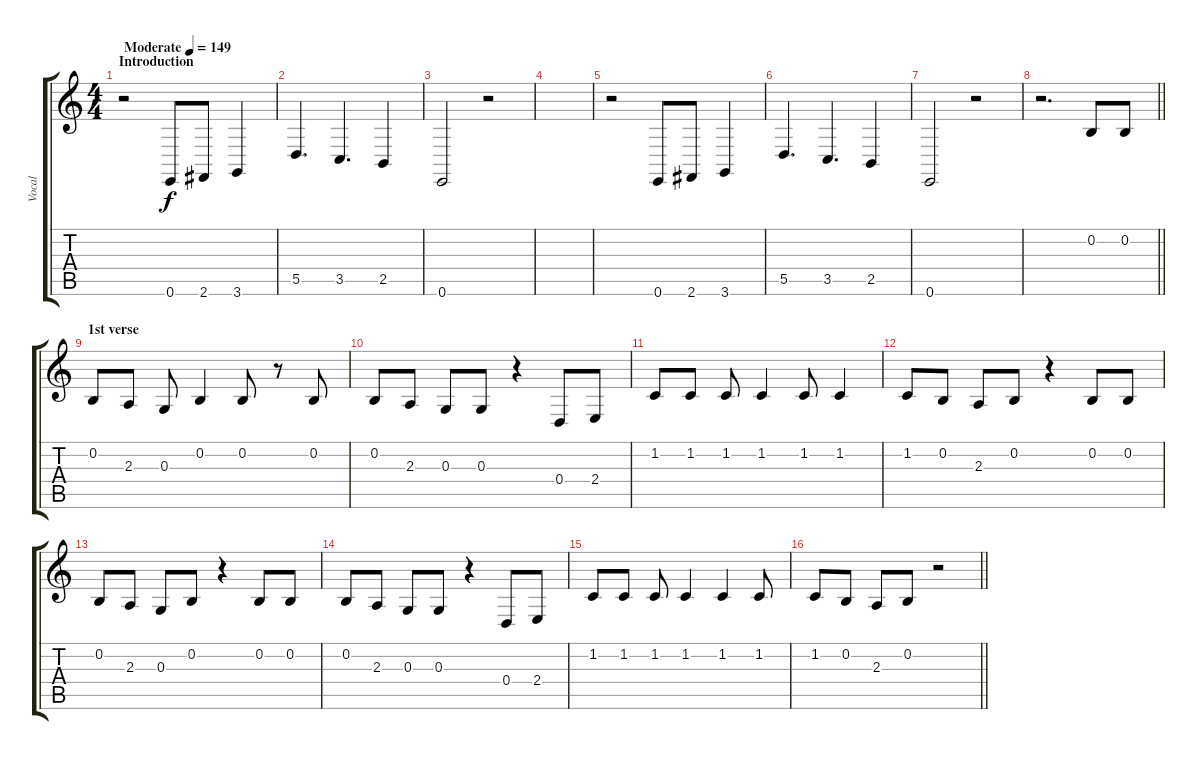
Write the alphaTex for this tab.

\track ("Vocal" "Vocal") {instrument tenorsax}
\staff {score tabs}
\tuning (E4 B3 G3 D3 A2 E2) {hide}
\ts (4 4)
\section ("" "Introduction")
\tempo (149 "Moderate")
\clef g2
\ks c
r.2{dy f instrument tenorsax} 0.6.8 2.6.8 3.6.4 |
5.5.4{d} 3.5.4{d} 2.5.4 |
0.6.2 r.2 |
|
r.2 0.6.8 2.6.8 3.6.4 |
5.5.4{d} 3.5.4{d} 2.5.4 |
0.6.2 r.2 |
\barLineRight lightlight
r.2{d} 0.2.8 0.2.8 |
\section ("" "1st verse")
0.2.8 2.3.8 0.3.8 0.2.4 0.2.8 r.8 0.2.8 |
0.2.8 2.3.8 0.3.8 0.3.8 r.4 0.4.8 2.4.8 |
1.2.8 1.2.8 1.2.8 1.2.4 1.2.8 1.2.4 |
1.2.8 0.2.8 2.3.8 0.2.8 r.4 0.2.8 0.2.8 |
0.2.8 2.3.8 0.3.8 0.2.8 r.4 0.2.8 0.2.8 |
0.2.8 2.3.8 0.3.8 0.3.8 r.4 0.4.8 2.4.8 |
1.2.8 1.2.8 1.2.8 1.2.4 1.2.4 1.2.8 |
\barLineRight lightlight
1.2.8 0.2.8 2.3.8 0.2.8 r.2
